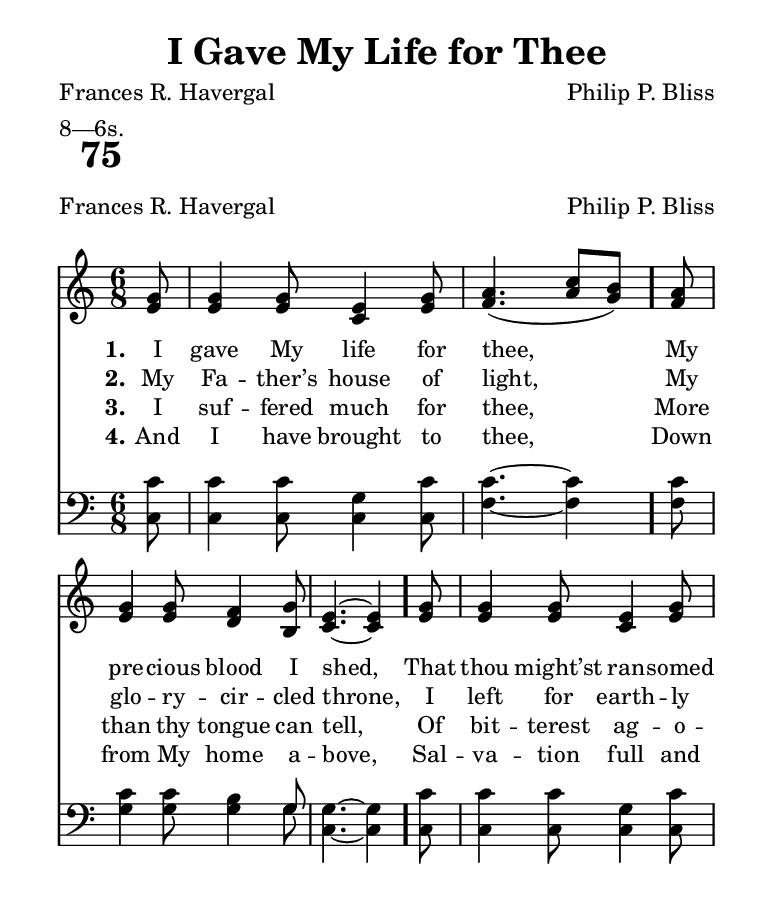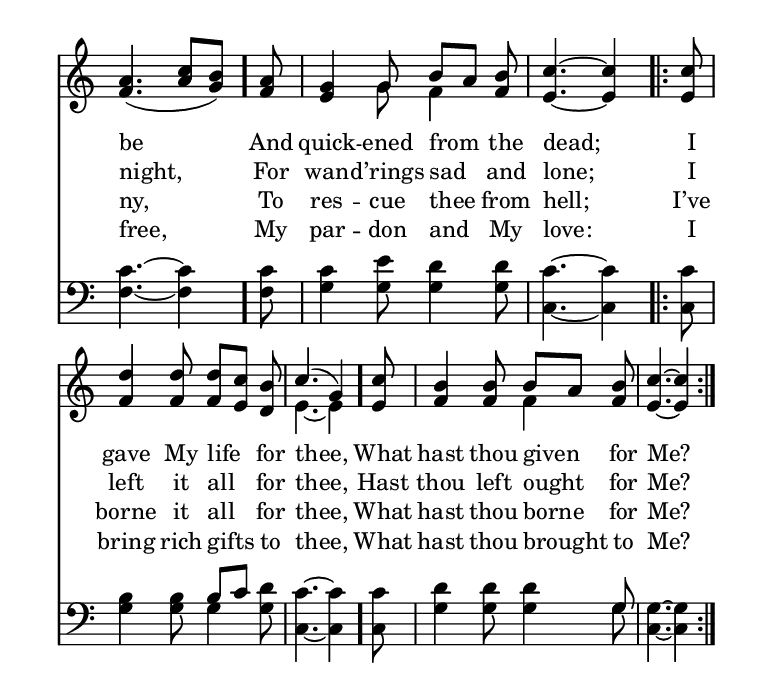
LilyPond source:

\include "common/global.ily"
\paper {
  \include "common/paper.ily"
  % decrease system-to-system padding to fit onto page with previous score
system-system-spacing.padding = 0
system-system-spacing.basic-distance = 0
ragged-bottom = ##t
ragged-last-bottom = ##t
systems-per-page = ##f
scoreTitleMarkup = \markup {
  \override #'(baseline-skip . 3.5)
  \column {
	\override #'(baseline-skip . 3.5)
	\column {
	  \fill-line {
		\huge \larger \larger \bold {
		  \concat { "  " \fromproperty #'header:hymnnumber }
		  \mytitle
		  \null
		}
	  }
	  \fill-line {
		% less lowering (to save vertical space)
		\lower #1 \fromproperty #'header:poet
		\smaller \bold \mysubtitle
		\lower #1 \fromproperty #'header:composer
	  }
	}
  }
}

}


\header{
  %gospel
  hymnnumber = "75"
  title = "I Gave My Life for Thee"
  tunename = "Kenosis" % see https://hymnary.org/tune/kenosis_bliss
  meter = "8—6s." % original has 6. 6. 6. 6. 6. 6.
  poet = "Frances R. Havergal" % see https://hymnary.org/text/i_gave_my_life_for_thee
  composer = "Philip P. Bliss" % see https://hymnary.org/tune/kenosis_bliss
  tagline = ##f
}

% for fermata in MIDI
ta = { \tempo 4=80 }
tb = { \tempo 4=40 }

patternAA = { c8 | c4 c8 c4 c8 | c4.( c8[ c8]) }
patternAB = { c8 | c4 c8 c4 c8 | c4. c4        }

patternBA = \patternAB
patternBB = { c8 | c4 c8 c8[ c8] c8 | c4. c4   }

patternAC = \patternBB

global = {
  \include "common/overrides.ily"
  \override Staff.TimeSignature.style = #'numbered
  \time 6/8
  \override Score.MetronomeMark.transparent = ##t % hide all fermata changes too
  \ta
  \key c \major
  \partial 8
  \autoBeamOff
}

notesSoprano = {
\global
\relative c'' {

  \changePitch \patternAA { g | g g e g | a c b }
  \changePitch \patternBA { a | g g f g | e ~ e }
  \changePitch \patternAA { g | g g e g | a c b }
  \changePitch \patternBB { a | g g b a b | c ~ c }

  \bar ".|:-||"
  \repeat volta 2 {

  \changePitch \patternAC { c | d d d c b | c( g) }
  \changePitch \patternBB { c | b b b a b | c ~ c }

  }

}
}

notesAlto = {
\global
\relative e' {

  \changePitch \patternAA { e | e e c e | f a g }
  \changePitch \patternBA { f | e e d b | c ~ c }
  \changePitch \patternAA { e | e e c e | f a g }
  \changePitch \patternBA { f | e g f f | e ~ e }

  \repeat volta 2 {

  \changePitch \patternAC { e | f f f e d | e ~ e }
  \changePitch \patternBA { e | f f f f | e ~ e }

  }

}
}

notesTenor = {
\global
\relative a {

  \changePitch \patternAB { c | c c g c | c ~ c }
  \changePitch \patternBA { c | c c b g | g ~ g }
  \changePitch \patternAB { c | c c g c | c ~ c }
  \changePitch \patternBA { c | c e d d | c ~ c }

  \repeat volta 2 {

  \changePitch \patternAC { c | b b b c d | c ~ c }
  \changePitch \patternBA { c | d d d g, | g ~ g }

  }

}
}

notesBass = {
\global
\relative f {

  \changePitch \patternAB { c | c c c c | f ~ f }
  \changePitch \patternBA { f | g g g g | c, ~ c }
  \changePitch \patternAB { c | c c c c | f ~ f }
  \changePitch \patternBA { f | g g g g | c, ~ c }

  \repeat volta 2 {

  \changePitch \patternAB { c | g' g g g | c, ~ c }
  \changePitch \patternBA { c | g' g g g | c, ~ c }

  }

}
}

wordsA = \lyricmode {
\set stanza = "1."

I gave My life for thee, \bar "."
My pre -- cious blood I shed, \bar "."
That thou might’st ran -- somed be \bar "."
And quick -- ened from the dead; %\bar "."
I gave My life for thee, \bar "."
What hast thou given for Me? %\bar "."

}

wordsB = \lyricmode {
\set stanza = "2."

My Fa -- ther’s house of light,
My glo -- ry -- cir -- cled throne,
I left for earth -- ly night,
For wan -- d’rings sad and lone;
I left it all for thee,
Hast thou left ought for Me?

}

wordsC = \lyricmode {
\set stanza = "3."

I suf -- fered much for thee,
More than thy tongue can tell,
Of bit -- terest ag -- o -- ny,
To res -- cue thee from hell;
I’ve borne it all for thee,
What hast thou borne for Me?

}

wordsD = \lyricmode {
\set stanza = "4."

And I have brought to thee,
Down from My home a -- bove,
Sal -- va -- tion full and free,
My par -- don and My love:
I bring rich gifts to thee,
What hast thou brought to Me?

}

\score {
  \context ChoirStaff <<
    \context Staff = upper <<
      \set Staff.autoBeaming = ##f
      \set ChoirStaff.systemStartDelimiter = #'SystemStartBar
      \set ChoirStaff.printPartCombineTexts = ##f
      \partcombine #'(2 . 11) \notesSoprano \notesAlto
      \context NullVoice = sopranos { \voiceOne << \notesSoprano >> }
      \context Lyrics = one   \lyricsto sopranos \wordsA
      \context Lyrics = two   \lyricsto sopranos \wordsB
      \context Lyrics = three \lyricsto sopranos \wordsC
      \context Lyrics = four  \lyricsto sopranos \wordsD
    >>
    \context Staff = men <<
      \set Staff.autoBeaming = ##f
      \clef bass
      \set ChoirStaff.printPartCombineTexts = ##f
      \partcombine #'(2 . 11) \notesTenor \notesBass
    >>
  >>
  \layout {
    \include "common/layout.ily"
    \override VerticalAxisGroup.nonstaff-relatedstaff-spacing.padding = #1.5
  }
}

\score {
  \context ChoirStaff <<
    \context Staff = upper <<
      \set Staff.autoBeaming = ##f
      \set ChoirStaff.systemStartDelimiter = #'SystemStartBar
      \context Voice  = sopranos \unfoldRepeats { \voiceOne << \notesSoprano >> }
      \context Voice  = altos \unfoldRepeats { \voiceTwo << \notesAlto >> }
      \context Lyrics = one   \lyricsto sopranos \wordsA
      \context Lyrics = two   \lyricsto sopranos \wordsB
      \context Lyrics = three \lyricsto sopranos \wordsC
      \context Lyrics = four  \lyricsto sopranos \wordsD
    >>
    \context Staff = men <<
      \set Staff.autoBeaming = ##f
      \clef bass
      \context Voice  = tenors \unfoldRepeats { \voiceOne << \notesTenor >> }
      \context Voice  = basses \unfoldRepeats { \voiceTwo << \notesBass >> }
    >>
  >>
  \midi{
    \include "common/midi.ily"
  }
}




\version "2.19.49"  % necessary for upgrading to future LilyPond versions.

% vi:set et ts=2 sw=2 ai nocindent syntax=lilypond:
